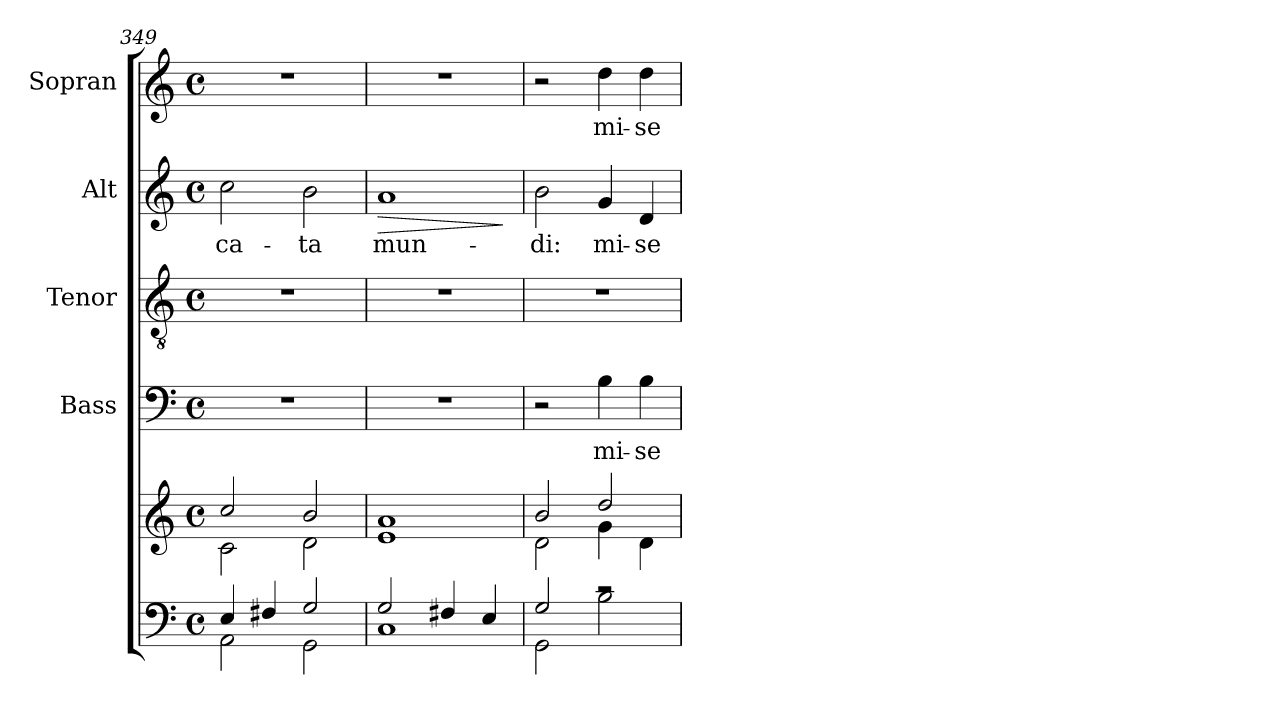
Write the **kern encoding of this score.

**kern	**kern	**kern	**text	**kern	**kern	**text	**dynam	**kern	**text
*part5	*part5	*part4	*part4	*part3	*part2	*part2	*part2	*part1	*part1
*staff6	*staff5	*staff4	*staff4	*staff3	*staff2	*staff2	*staff2	*staff1	*staff1
*	*	*I"Bass	*	*I"Tenor	*I"Alt	*	*	*I"Sopran	*
*	*	*I'B.	*	*I'T.	*I'A.	*	*	*I'S.	*
*clefF4	*clefG2	*clefF4	*	*clefGv2	*clefG2	*	*	*clefG2	*
*k[]	*k[]	*k[]	*	*k[]	*k[]	*	*	*k[]	*
*C:	*C:	*C:	*	*C:	*C:	*	*	*C:	*
*M4/4	*M4/4	*M4/4	*	*M4/4	*M4/4	*	*	*M4/4	*
*met(c)	*met(c)	*met(c)	*	*met(c)	*met(c)	*	*	*met(c)	*
=349	=349	=349	=349	=349	=349	=349	=349	=349	=349
*^	*^	*	*	*	*	*	*	*	*
!	!	!	!	!	!	!	!	!LO:LY:b	!	!	!
4E/	2AA\	2cc/	2c\	1r	.	1r	2cc\	-ca-	.	1r	.
4F#X/	.	.	.	.	.	.	.	.	.	.	.
!	!	!	!	!	!	!	!	!LO:LY:b	!	!	!
2G/	2GG\	2b/	2d\	.	.	.	2b\	-ta	.	.	.
=350	=350	=350	=350	=350	=350	=350	=350	=350	=350	=350	=350
!	!	!	!	!	!	!	!	!LO:LY:b	!LO:HP:b	!	!
2G/	1C	1a	1e	1r	.	1r	1a	mun-	>	1r	.
4F#X/	.	.	.	.	.	.	.	.	.	.	.
4E/	.	.	.	.	.	.	.	.	.	.	.
*v	*v	*	*	*	*	*	*	*	*	*	*
*	*v	*v	*	*	*	*	*	*	*	*
.	.	.	.	.	.	.	]	.	.
=351	=351	=351	=351	=351	=351	=351	=351	=351	=351
*^	*^	*	*	*	*	*	*	*	*
!	!	!	!	!	!	!	!	!LO:LY:b	!	!	!
2G/	2GG\	2b/	2d\	2r	.	1r	2b\	-di:	.	2r	.
!	!	!	!	!	!LO:LY:b	!	!	!LO:LY:b	!	!	!LO:LY:b
2rd	2B\	2dd/	4g\	4B\	mi-	.	4g/	mi-	.	4dd\	mi-
!	!	!	!	!	!LO:LY:b	!	!	!LO:LY:b	!	!	!LO:LY:b
.	.	.	4d\	4B\	-se-	.	4d/	-se-	.	4dd\	-se-
*v	*v	*	*	*	*	*	*	*	*	*	*
*	*v	*v	*	*	*	*	*	*	*	*
=	=	=	=	=	=	=	=	=	=
*-	*-	*-	*-	*-	*-	*-	*-	*-	*-
